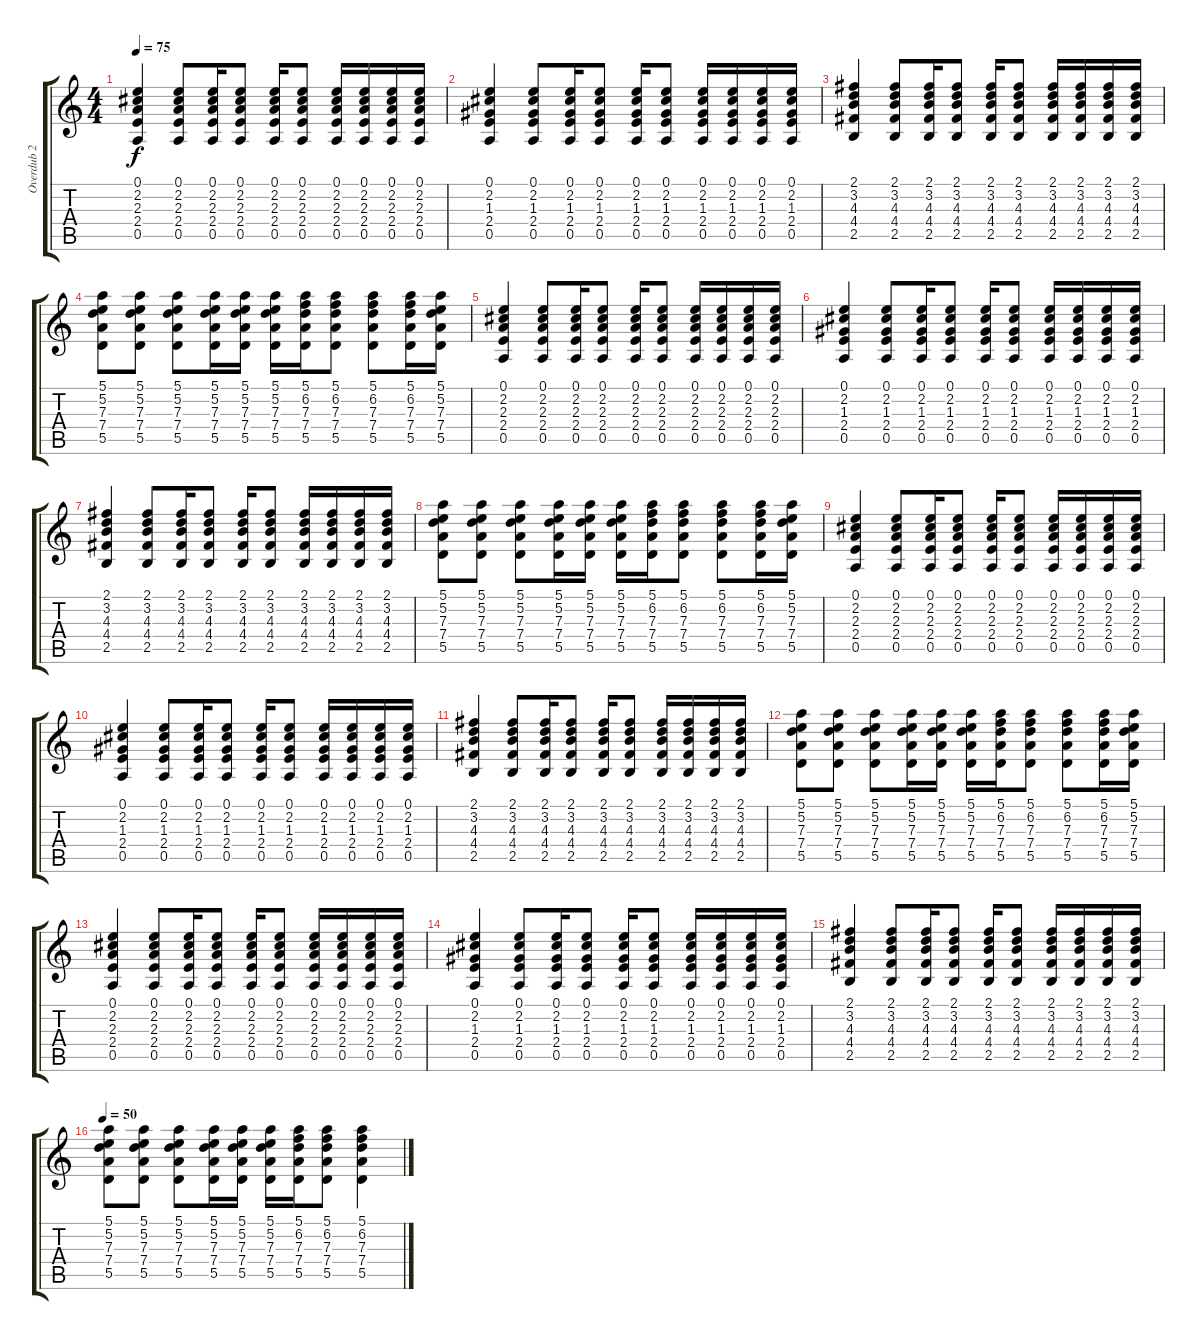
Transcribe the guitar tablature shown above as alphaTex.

\track ("Overdub 2" "Overdub 2") {instrument overdrivenguitar}
\staff {score tabs}
\tuning (E4 B3 G3 D3 A2 E2) {hide}
\ts (4 4)
\tempo 75
\clef g2
\ks c
(0.1 2.2 2.3 2.4 0.5).4{dy f} (0.1 2.2 2.3 2.4 0.5).8 (0.1 2.2 2.3 2.4 0.5).16 (0.1 2.2 2.3 2.4 0.5).8 (0.1 2.2 2.3 2.4 0.5).16 (0.1 2.2 2.3 2.4 0.5).8 (0.1 2.2 2.3 2.4 0.5).16 (0.1 2.2 2.3 2.4 0.5).16 (0.1 2.2 2.3 2.4 0.5).16 (0.1 2.2 2.3 2.4 0.5).16 |
(0.1 2.2 1.3 2.4 0.5).4 (0.1 2.2 1.3 2.4 0.5).8 (0.1 2.2 1.3 2.4 0.5).16 (0.1 2.2 1.3 2.4 0.5).8 (0.1 2.2 1.3 2.4 0.5).16 (0.1 2.2 1.3 2.4 0.5).8 (0.1 2.2 1.3 2.4 0.5).16 (0.1 2.2 1.3 2.4 0.5).16 (0.1 2.2 1.3 2.4 0.5).16 (0.1 2.2 1.3 2.4 0.5).16 |
(2.1 3.2 4.3 4.4 2.5).4 (2.1 3.2 4.3 4.4 2.5).8 (2.1 3.2 4.3 4.4 2.5).16 (2.1 3.2 4.3 4.4 2.5).8 (2.1 3.2 4.3 4.4 2.5).16 (2.1 3.2 4.3 4.4 2.5).8 (2.1 3.2 4.3 4.4 2.5).16 (2.1 3.2 4.3 4.4 2.5).16 (2.1 3.2 4.3 4.4 2.5).16 (2.1 3.2 4.3 4.4 2.5).16 |
(5.1 5.2 7.3 7.4 5.5).8 (5.1 5.2 7.3 7.4 5.5).8 (5.1 5.2 7.3 7.4 5.5).8 (5.1 5.2 7.3 7.4 5.5).16 (5.1 5.2 7.3 7.4 5.5).16 (5.1 5.2 7.3 7.4 5.5).16 (5.1 6.2 7.3 7.4 5.5).16 (5.1 6.2 7.3 7.4 5.5).8 (5.1 6.2 7.3 7.4 5.5).8 (5.1 6.2 7.3 7.4 5.5).16 (5.1 5.2 7.3 7.4 5.5).16 |
(0.1 2.2 2.3 2.4 0.5).4 (0.1 2.2 2.3 2.4 0.5).8 (0.1 2.2 2.3 2.4 0.5).16 (0.1 2.2 2.3 2.4 0.5).8 (0.1 2.2 2.3 2.4 0.5).16 (0.1 2.2 2.3 2.4 0.5).8 (0.1 2.2 2.3 2.4 0.5).16 (0.1 2.2 2.3 2.4 0.5).16 (0.1 2.2 2.3 2.4 0.5).16 (0.1 2.2 2.3 2.4 0.5).16 |
(0.1 2.2 1.3 2.4 0.5).4 (0.1 2.2 1.3 2.4 0.5).8 (0.1 2.2 1.3 2.4 0.5).16 (0.1 2.2 1.3 2.4 0.5).8 (0.1 2.2 1.3 2.4 0.5).16 (0.1 2.2 1.3 2.4 0.5).8 (0.1 2.2 1.3 2.4 0.5).16 (0.1 2.2 1.3 2.4 0.5).16 (0.1 2.2 1.3 2.4 0.5).16 (0.1 2.2 1.3 2.4 0.5).16 |
(2.1 3.2 4.3 4.4 2.5).4 (2.1 3.2 4.3 4.4 2.5).8 (2.1 3.2 4.3 4.4 2.5).16 (2.1 3.2 4.3 4.4 2.5).8 (2.1 3.2 4.3 4.4 2.5).16 (2.1 3.2 4.3 4.4 2.5).8 (2.1 3.2 4.3 4.4 2.5).16 (2.1 3.2 4.3 4.4 2.5).16 (2.1 3.2 4.3 4.4 2.5).16 (2.1 3.2 4.3 4.4 2.5).16 |
(5.1 5.2 7.3 7.4 5.5).8 (5.1 5.2 7.3 7.4 5.5).8 (5.1 5.2 7.3 7.4 5.5).8 (5.1 5.2 7.3 7.4 5.5).16 (5.1 5.2 7.3 7.4 5.5).16 (5.1 5.2 7.3 7.4 5.5).16 (5.1 6.2 7.3 7.4 5.5).16 (5.1 6.2 7.3 7.4 5.5).8 (5.1 6.2 7.3 7.4 5.5).8 (5.1 6.2 7.3 7.4 5.5).16 (5.1 5.2 7.3 7.4 5.5).16 |
(0.1 2.2 2.3 2.4 0.5).4 (0.1 2.2 2.3 2.4 0.5).8 (0.1 2.2 2.3 2.4 0.5).16 (0.1 2.2 2.3 2.4 0.5).8 (0.1 2.2 2.3 2.4 0.5).16 (0.1 2.2 2.3 2.4 0.5).8 (0.1 2.2 2.3 2.4 0.5).16 (0.1 2.2 2.3 2.4 0.5).16 (0.1 2.2 2.3 2.4 0.5).16 (0.1 2.2 2.3 2.4 0.5).16 |
(0.1 2.2 1.3 2.4 0.5).4 (0.1 2.2 1.3 2.4 0.5).8 (0.1 2.2 1.3 2.4 0.5).16 (0.1 2.2 1.3 2.4 0.5).8 (0.1 2.2 1.3 2.4 0.5).16 (0.1 2.2 1.3 2.4 0.5).8 (0.1 2.2 1.3 2.4 0.5).16 (0.1 2.2 1.3 2.4 0.5).16 (0.1 2.2 1.3 2.4 0.5).16 (0.1 2.2 1.3 2.4 0.5).16 |
(2.1 3.2 4.3 4.4 2.5).4 (2.1 3.2 4.3 4.4 2.5).8 (2.1 3.2 4.3 4.4 2.5).16 (2.1 3.2 4.3 4.4 2.5).8 (2.1 3.2 4.3 4.4 2.5).16 (2.1 3.2 4.3 4.4 2.5).8 (2.1 3.2 4.3 4.4 2.5).16 (2.1 3.2 4.3 4.4 2.5).16 (2.1 3.2 4.3 4.4 2.5).16 (2.1 3.2 4.3 4.4 2.5).16 |
(5.1 5.2 7.3 7.4 5.5).8 (5.1 5.2 7.3 7.4 5.5).8 (5.1 5.2 7.3 7.4 5.5).8 (5.1 5.2 7.3 7.4 5.5).16 (5.1 5.2 7.3 7.4 5.5).16 (5.1 5.2 7.3 7.4 5.5).16 (5.1 6.2 7.3 7.4 5.5).16 (5.1 6.2 7.3 7.4 5.5).8 (5.1 6.2 7.3 7.4 5.5).8 (5.1 6.2 7.3 7.4 5.5).16 (5.1 5.2 7.3 7.4 5.5).16 |
(0.1 2.2 2.3 2.4 0.5).4 (0.1 2.2 2.3 2.4 0.5).8 (0.1 2.2 2.3 2.4 0.5).16 (0.1 2.2 2.3 2.4 0.5).8 (0.1 2.2 2.3 2.4 0.5).16 (0.1 2.2 2.3 2.4 0.5).8 (0.1 2.2 2.3 2.4 0.5).16 (0.1 2.2 2.3 2.4 0.5).16 (0.1 2.2 2.3 2.4 0.5).16 (0.1 2.2 2.3 2.4 0.5).16 |
(0.1 2.2 1.3 2.4 0.5).4 (0.1 2.2 1.3 2.4 0.5).8 (0.1 2.2 1.3 2.4 0.5).16 (0.1 2.2 1.3 2.4 0.5).8 (0.1 2.2 1.3 2.4 0.5).16 (0.1 2.2 1.3 2.4 0.5).8 (0.1 2.2 1.3 2.4 0.5).16 (0.1 2.2 1.3 2.4 0.5).16 (0.1 2.2 1.3 2.4 0.5).16 (0.1 2.2 1.3 2.4 0.5).16 |
(2.1 3.2 4.3 4.4 2.5).4 (2.1 3.2 4.3 4.4 2.5).8 (2.1 3.2 4.3 4.4 2.5).16 (2.1 3.2 4.3 4.4 2.5).8 (2.1 3.2 4.3 4.4 2.5).16 (2.1 3.2 4.3 4.4 2.5).8 (2.1 3.2 4.3 4.4 2.5).16 (2.1 3.2 4.3 4.4 2.5).16 (2.1 3.2 4.3 4.4 2.5).16 (2.1 3.2 4.3 4.4 2.5).16 |
\tempo 50
(5.1 5.2 7.3 7.4 5.5).8 (5.1 5.2 7.3 7.4 5.5).8 (5.1 5.2 7.3 7.4 5.5).8 (5.1 5.2 7.3 7.4 5.5).16 (5.1 5.2 7.3 7.4 5.5).16 (5.1 5.2 7.3 7.4 5.5).16 (5.1 6.2 7.3 7.4 5.5).16 (5.1 6.2 7.3 7.4 5.5).8 (5.1 6.2 7.3 7.4 5.5).4
